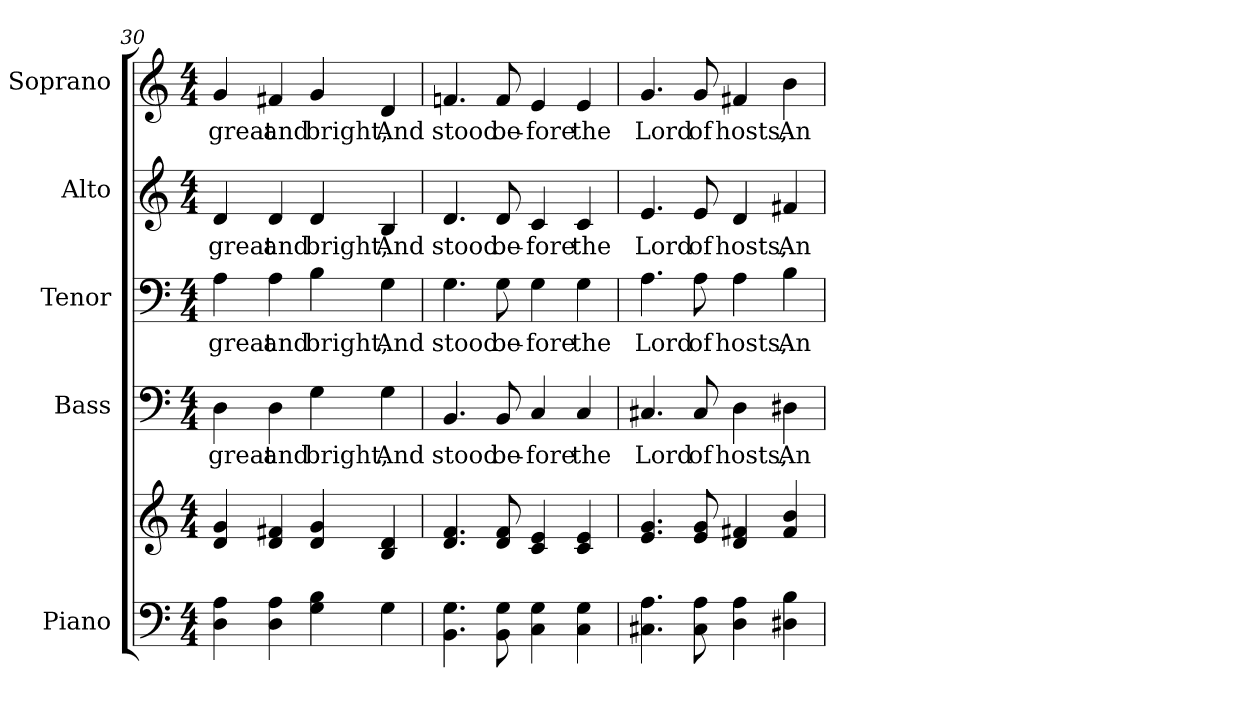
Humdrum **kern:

**kern	**kern	**kern	**text	**kern	**text	**kern	**text	**kern	**text
*part5	*part5	*part4	*part4	*part3	*part3	*part2	*part2	*part1	*part1
*staff6	*staff5	*staff4	*staff4	*staff3	*staff3	*staff2	*staff2	*staff1	*staff1
*I"Piano	*	*I"Bass	*	*I"Tenor	*	*I"Alto	*	*I"Soprano	*
*I'Pno.	*	*I'B.	*	*I'T.	*	*I'A.	*	*I'S.	*
*clefF4	*clefG2	*clefF4	*	*clefF4	*	*clefG2	*	*clefG2	*
*k[]	*k[]	*k[]	*	*k[]	*	*k[]	*	*k[]	*
*C:	*C:	*C:	*	*C:	*	*C:	*	*C:	*
*M4/4	*M4/4	*M4/4	*	*M4/4	*	*M4/4	*	*M4/4	*
=30	=30	=30	=30	=30	=30	=30	=30	=30	=30
!	!	!	!LO:LY:b:color=#000000	!	!	!	!	!	!
!	!	!	!	!	!LO:LY:b:color=#000000	!	!	!	!
!	!	!	!	!	!	!	!LO:LY:b:color=#000000	!	!
!	!	!	!	!	!	!	!	!	!LO:LY:b:color=#000000
4Di\ 4Ai	4di/ 4gi	4Di\	great	4Ai\	great	4di/	great	4gi/	great
!	!	!	!LO:LY:b:color=#000000	!	!	!	!	!	!
!	!	!	!	!	!LO:LY:b:color=#000000	!	!	!	!
!	!	!	!	!	!	!	!LO:LY:b:color=#000000	!	!
!	!	!	!	!	!	!	!	!	!LO:LY:b:color=#000000
4Di\ 4Ai	4di/ 4f#Xi	4Di\	and	4Ai\	and	4di/	and	4f#Xi/	and
!	!	!	!LO:LY:b:color=#000000	!	!	!	!	!	!
!	!	!	!	!	!LO:LY:b:color=#000000	!	!	!	!
!	!	!	!	!	!	!	!LO:LY:b:color=#000000	!	!
!	!	!	!	!	!	!	!	!	!LO:LY:b:color=#000000
4Gi\ 4Bi	4di/ 4gi	4Gi\	bright,	4Bi\	bright,	4di/	bright,	4gi/	bright,
!	!	!	!LO:LY:b:color=#000000	!	!	!	!	!	!
!	!	!	!	!	!LO:LY:b:color=#000000	!	!	!	!
!	!	!	!	!	!	!	!LO:LY:b:color=#000000	!	!
!	!	!	!	!	!	!	!	!	!LO:LY:b:color=#000000
4Gi\	4Bi/ 4di	4Gi\	And	4Gi\	And	4Bi/	And	4di/	And
!!LO:PB:g=z
=31	=31	=31	=31	=31	=31	=31	=31	=31	=31
!	!	!	!LO:LY:b:color=#000000	!	!	!	!	!	!
!	!	!	!	!	!LO:LY:b:color=#000000	!	!	!	!
!	!	!	!	!	!	!	!LO:LY:b:color=#000000	!	!
!	!	!	!	!	!	!	!	!	!LO:LY:b:color=#000000
4.BBi\ 4.Gi	4.di/ 4.fi	4.BBi/	stood	4.Gi\	stood	4.di/	stood	4.fni/	stood
!	!	!	!LO:LY:b:color=#000000	!	!	!	!	!	!
!	!	!	!	!	!LO:LY:b:color=#000000	!	!	!	!
!	!	!	!	!	!	!	!LO:LY:b:color=#000000	!	!
!	!	!	!	!	!	!	!	!	!LO:LY:b:color=#000000
8BBi\ 8Gi	8di/ 8fi	8BBi/	be-	8Gi\	be-	8di/	be-	8fi/	be-
!	!	!	!LO:LY:b:color=#000000	!	!	!	!	!	!
!	!	!	!	!	!LO:LY:b:color=#000000	!	!	!	!
!	!	!	!	!	!	!	!LO:LY:b:color=#000000	!	!
!	!	!	!	!	!	!	!	!	!LO:LY:b:color=#000000
4Ci\ 4Gi	4ci/ 4ei	4Ci/	-fore	4Gi\	-fore	4ci/	-fore	4ei/	-fore
!	!	!	!LO:LY:b:color=#000000	!	!	!	!	!	!
!	!	!	!	!	!LO:LY:b:color=#000000	!	!	!	!
!	!	!	!	!	!	!	!LO:LY:b:color=#000000	!	!
!	!	!	!	!	!	!	!	!	!LO:LY:b:color=#000000
4Ci\ 4Gi	4ci/ 4ei	4Ci/	the	4Gi\	the	4ci/	the	4ei/	the
=32	=32	=32	=32	=32	=32	=32	=32	=32	=32
!	!	!	!LO:LY:b:color=#000000	!	!	!	!	!	!
!	!	!	!	!	!LO:LY:b:color=#000000	!	!	!	!
!	!	!	!	!	!	!	!LO:LY:b:color=#000000	!	!
!	!	!	!	!	!	!	!	!	!LO:LY:b:color=#000000
4.C#Xi\ 4.Ai	4.ei/ 4.gi	4.C#Xi/	Lord	4.Ai\	Lord	4.ei/	Lord	4.gi/	Lord
!	!	!	!LO:LY:b:color=#000000	!	!	!	!	!	!
!	!	!	!	!	!LO:LY:b:color=#000000	!	!	!	!
!	!	!	!	!	!	!	!LO:LY:b:color=#000000	!	!
!	!	!	!	!	!	!	!	!	!LO:LY:b:color=#000000
8C#i\ 8Ai	8ei/ 8gi	8C#i/	of	8Ai\	of	8ei/	of	8gi/	of
!	!	!	!LO:LY:b:color=#000000	!	!	!	!	!	!
!	!	!	!	!	!LO:LY:b:color=#000000	!	!	!	!
!	!	!	!	!	!	!	!LO:LY:b:color=#000000	!	!
!	!	!	!	!	!	!	!	!	!LO:LY:b:color=#000000
4Di\ 4Ai	4di/ 4f#Xi	4Di\	hosts,	4Ai\	hosts,	4di/	hosts,	4f#Xi/	hosts,
!	!	!	!LO:LY:b:color=#000000	!	!	!	!	!	!
!	!	!	!	!	!LO:LY:b:color=#000000	!	!	!	!
!	!	!	!	!	!	!	!LO:LY:b:color=#000000	!	!
!	!	!	!	!	!	!	!	!	!LO:LY:b:color=#000000
4D#Xi\ 4Bi	4f#i/ 4bi	4D#Xi\	An-	4Bi\	An-	4f#Xi/	An-	4bi\	An-
=	=	=	=	=	=	=	=	=	=
*-	*-	*-	*-	*-	*-	*-	*-	*-	*-
